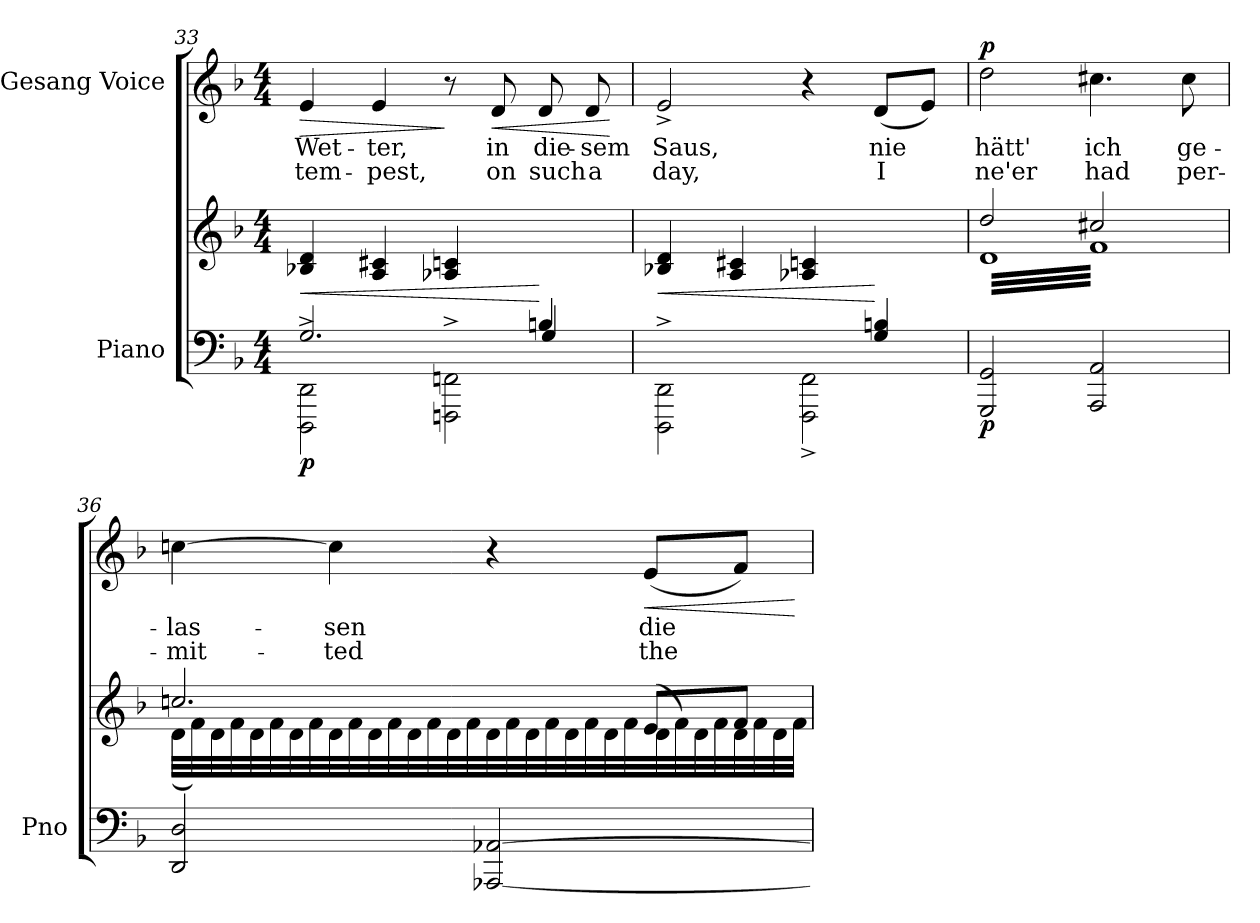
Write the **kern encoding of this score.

**kern	**kern	**dynam	**kern	**text	**text	**dynam
*part2	*part2	*part2	*part1	*part1	*part1	*part1
*staff3	*staff2	*staff2/3	*staff1	*staff1	*staff1	*staff1
*I"Piano	*	*	*I"Gesang Voice	*	*	*
*I'Pno	*	*	*	*	*	*
*clefF4	*clefG2	*	*clefG2	*	*	*
*k[b-]	*k[b-]	*	*k[b-]	*	*	*
*M4/4	*M4/4	*	*M4/4	*	*	*
=33	=33	=33	=33	=33	=33	=33
*^	*	*	*	*	*	*
*	*^	*	*	*	*	*	*
!	!	!	!	!LO:HP:b	!	!LO:LY:b	!LO:LY:b	!LO:HP:b
!	!	!	!	!LO:DY:n=1:b=2	!	!	!	!
2.ryy	2.G/	2DDD\^ 2DD\^	(4B-X/ 4d/	< p	4e/	Wet-	tem-	>
!	!	!	!	!	!	!LO:LY:b	!LO:LY:b	!
.	.	.	4A/ 4c#X/	.	4e/	-ter,	-pest,	.
.	.	2FFFn\^ 2FFn\^	4A-X/ 4cn/	.	8r	.	.	]
!	!	!	!	!	!	!LO:LY:b	!LO:LY:b	!LO:HP:b
.	.	.	.	.	8d/	in	on	<
!	!	!	!	!	!	!LO:LY:b	!LO:LY:b	!
4Bn/)	4G/	.	4ryy	[	8d/	die-	such	.
!	!	!	!	!	!	!LO:LY:b	!LO:LY:b	!
.	.	.	.	.	8d/	-sem	a	.
*v	*v	*v	*	*	*	*	*	*
.	.	.	.	.	.	[
=34	=34	=34	=34	=34	=34	=34
*^	*	*	*	*	*	*
!	!	!	!LO:HP:b	!	!LO:LY:b	!LO:LY:b	!
2.ryy	2DDD\^< 2DD\^<	(4B-X/ 4d/	<	2e^/	Saus,	day,	.
.	.	4A/ 4c#X/	.	.	.	.	.
.	2FFF\^< 2FF\^<	4A-X/ 4cn/	.	4r	.	.	.
!	!	!	!	!	!LO:LY:b	!LO:LY:b	!
4G/ 4Bn/)	.	4ryy	[	(8d/L	nie	I	.
.	.	.	.	8e/J)	.	.	.
*v	*v	*	*	*	*	*	*
!!LO:LB:g=z
=35	=35	=35	=35	=35	=35	=35
*	*^	*	*	*	*	*
!	!	!	!LO:DY:b=2	!	!LO:LY:b	!LO:LY:b	!LO:DY:b
*	*tremolo	*	*	*	*	*	*
2GGG/ 2GG/	(2dd/	(32dLLL	p	2dd\	hätt'	ne'er	p
.	.	32f)	.	.	.	.	.
.	.	32d	.	.	.	.	.
.	.	32f)	.	.	.	.	.
.	.	32d	.	.	.	.	.
.	.	32f)	.	.	.	.	.
.	.	32d	.	.	.	.	.
.	.	32f)	.	.	.	.	.
.	.	32d	.	.	.	.	.
.	.	32f)	.	.	.	.	.
.	.	32d	.	.	.	.	.
.	.	32f)	.	.	.	.	.
.	.	32d	.	.	.	.	.
.	.	32f)	.	.	.	.	.
.	.	32d	.	.	.	.	.
.	.	32f)	.	.	.	.	.
!	!	!	!	!	!LO:LY:b	!LO:LY:b	!
2AAA/ 2AA/	2cc#X/	32d	.	4.cc#X\	ich	had	.
.	.	32f)	.	.	.	.	.
.	.	32d	.	.	.	.	.
.	.	32f)	.	.	.	.	.
.	.	32d	.	.	.	.	.
.	.	32f)	.	.	.	.	.
.	.	32d	.	.	.	.	.
.	.	32f)	.	.	.	.	.
.	.	32d	.	.	.	.	.
.	.	32f)	.	.	.	.	.
.	.	32d	.	.	.	.	.
.	.	32f)	.	.	.	.	.
!	!	!	!	!	!LO:LY:b	!LO:LY:b	!
.	.	32d	.	8cc#\	ge-	per-	.
.	.	32f)	.	.	.	.	.
.	.	32d	.	.	.	.	.
.	.	32f)JJJ	.	.	.	.	.
=36	=36	=36	=36	=36	=36	=36	=36
!	!	!	!	!	!LO:LY:b	!LO:LY:b	!
2DD/ 2D/	2.ccn/)	(32dLLL	.	[4ccn\	-las-	-mit-	.
.	.	32f)	.	.	.	.	.
.	.	32d	.	.	.	.	.
.	.	32f)	.	.	.	.	.
.	.	32d	.	.	.	.	.
.	.	32f)	.	.	.	.	.
.	.	32d	.	.	.	.	.
.	.	32f)	.	.	.	.	.
!	!	!	!	!	!LO:LY:b	!LO:LY:b	!
.	.	32d	.	4cc\]	-sen	-ted	.
.	.	32f)	.	.	.	.	.
.	.	32d	.	.	.	.	.
.	.	32f)	.	.	.	.	.
.	.	32d	.	.	.	.	.
.	.	32f)	.	.	.	.	.
.	.	32d	.	.	.	.	.
.	.	32f)	.	.	.	.	.
[2AAA-X/ [2AA-X/	.	32d	.	4r	.	.	.
.	.	32f)	.	.	.	.	.
.	.	32d	.	.	.	.	.
.	.	32f)	.	.	.	.	.
.	.	32d	.	.	.	.	.
.	.	32f)	.	.	.	.	.
.	.	32d	.	.	.	.	.
.	.	32f)	.	.	.	.	.
!	!	!	!	!	!LO:LY:b	!LO:LY:b	!LO:HP:b
.	(8e/L	32d	.	(8e/L	die	the	<
.	.	32f)	.	.	.	.	.
.	.	32d	.	.	.	.	.
.	.	32f)	.	.	.	.	.
.	8f/J)	32d	.	8f/J)	.	.	.
.	.	32f)	.	.	.	.	.
.	.	32d	.	.	.	.	.
.	.	32f)JJJ	.	.	.	.	.
*	*Xtremolo	*	*	*	*	*	*
*	*v	*v	*	*	*	*	*
.	.	.	.	.	.	[
.	.	.	.	.	.	.
.	.	.	.	.	.	.
.	.	.	.	.	.	.
.	.	.	.	.	.	.
.	.	.	.	.	.	.
.	.	.	.	.	.	.
.	.	.	.	.	.	.
.	.	.	.	.	.	.
.	.	.	.	.	.	.
.	.	.	.	.	.	.
.	.	.	.	.	.	.
.	.	.	.	.	.	.
.	.	.	.	.	.	.
.	.	.	.	.	.	.
.	.	.	.	.	.	.
=	=	=	=	=	=	=
*-	*-	*-	*-	*-	*-	*-
